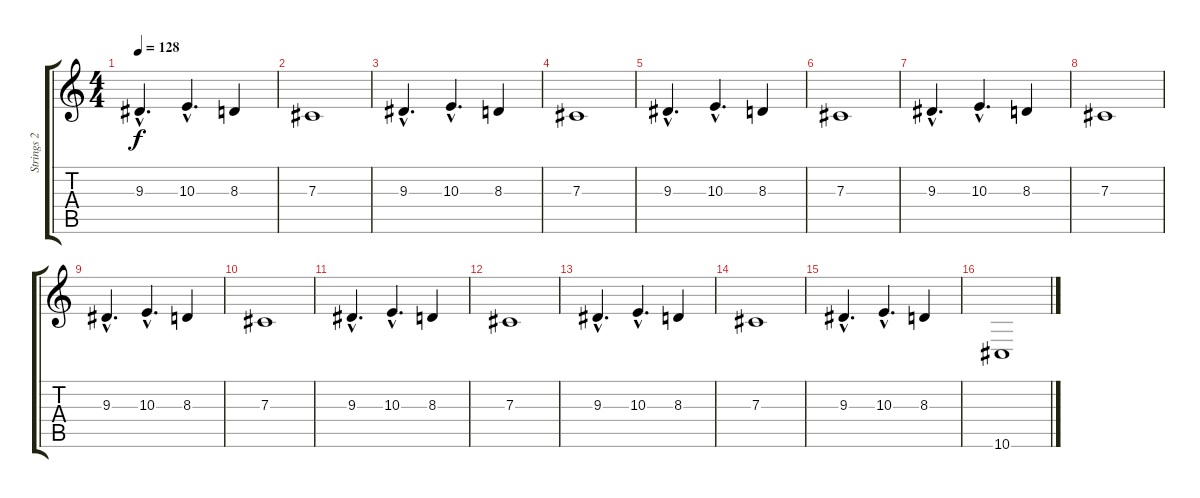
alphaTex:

\track ("Strings 2" "Strings 2") {instrument stringensemble1}
\staff {score tabs}
\tuning (Eb4 Bb3 Gb3 Db3 Ab2 Eb2) {hide}
\ts (4 4)
\tempo 128
\clef g2
\ks c
9.3{hac}.4{d dy f} 10.3{hac}.4{d} 8.3.4 |
7.3.1 |
9.3{hac}.4{d} 10.3{hac}.4{d} 8.3.4 |
7.3.1 |
9.3{hac}.4{d} 10.3{hac}.4{d} 8.3.4 |
7.3.1 |
9.3{hac}.4{d} 10.3{hac}.4{d} 8.3.4 |
7.3.1 |
9.3{hac}.4{d} 10.3{hac}.4{d} 8.3.4 |
7.3.1 |
9.3{hac}.4{d} 10.3{hac}.4{d} 8.3.4 |
7.3.1{volume 0} |
9.3{hac}.4{d} 10.3{hac}.4{d} 8.3.4 |
7.3.1 |
9.3{hac}.4{d} 10.3{hac}.4{d} 8.3.4 |
10.6.1{volume 10 balance 14 instrument violin}
